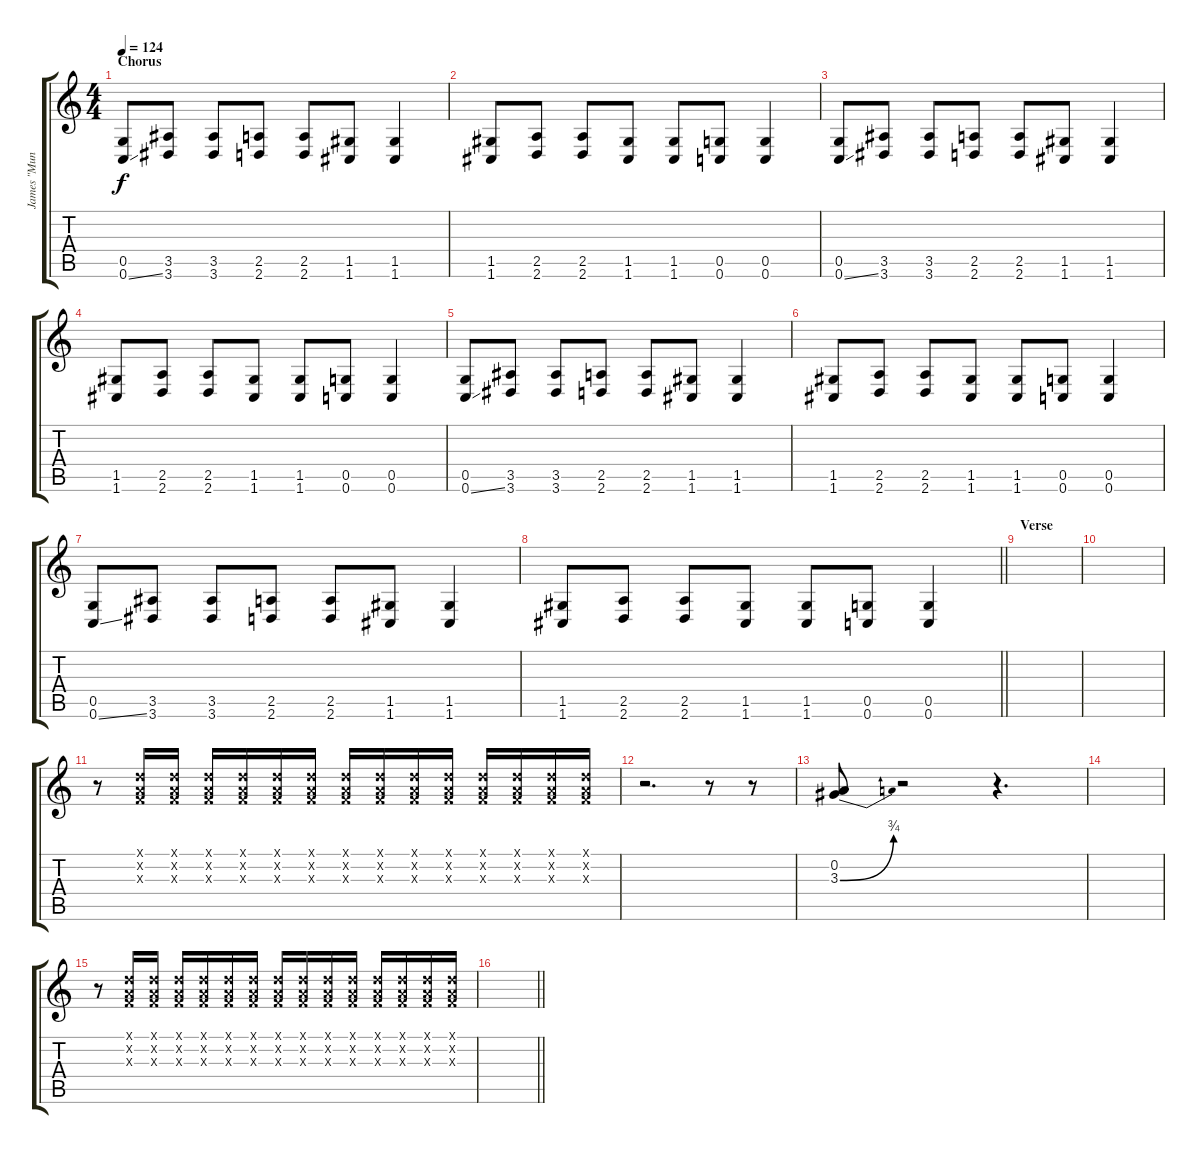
\track ("James \"Munky\" Shaffer" "James \"Mun") {instrument distortionguitar}
\staff {score tabs}
\tuning (D4 A3 F3 C3 G2 C2) {hide}
\ts (4 4)
\section ("" "Chorus")
\tempo 124
\clef g2
\ks c
(0.5 0.6{ss}).8{dy f volume 13} (3.5 3.6).8 (3.5 3.6).8 (2.5 2.6).8 (2.5 2.6).8 (1.5 1.6).8 (1.5 1.6).4 |
(1.5 1.6).8 (2.5 2.6).8 (2.5 2.6).8 (1.5 1.6).8 (1.5 1.6).8 (0.5 0.6).8 (0.5 0.6).4 |
(0.5 0.6{ss}).8 (3.5 3.6).8 (3.5 3.6).8 (2.5 2.6).8 (2.5 2.6).8 (1.5 1.6).8 (1.5 1.6).4 |
(1.5 1.6).8 (2.5 2.6).8 (2.5 2.6).8 (1.5 1.6).8 (1.5 1.6).8 (0.5 0.6).8 (0.5 0.6).4 |
(0.5 0.6{ss}).8 (3.5 3.6).8 (3.5 3.6).8 (2.5 2.6).8 (2.5 2.6).8 (1.5 1.6).8 (1.5 1.6).4 |
(1.5 1.6).8 (2.5 2.6).8 (2.5 2.6).8 (1.5 1.6).8 (1.5 1.6).8 (0.5 0.6).8 (0.5 0.6).4 |
(0.5 0.6{ss}).8 (3.5 3.6).8 (3.5 3.6).8 (2.5 2.6).8 (2.5 2.6).8 (1.5 1.6).8 (1.5 1.6).4 |
\barLineRight lightlight
(1.5 1.6).8 (2.5 2.6).8 (2.5 2.6).8 (1.5 1.6).8 (1.5 1.6).8 (0.5 0.6).8 (0.5 0.6).4 |
\section ("" "Verse")
|
|
r.8 (0.1{x} 0.2{x} 0.3{x}).16 (0.1{x} 0.2{x} 0.3{x}).16 (0.1{x} 0.2{x} 0.3{x}).16 (0.1{x} 0.2{x} 0.3{x}).16 (0.1{x} 0.2{x} 0.3{x}).16 (0.1{x} 0.2{x} 0.3{x}).16 (0.1{x} 0.2{x} 0.3{x}).16 (0.1{x} 0.2{x} 0.3{x}).16 (0.1{x} 0.2{x} 0.3{x}).16 (0.1{x} 0.2{x} 0.3{x}).16 (0.1{x} 0.2{x} 0.3{x}).16 (0.1{x} 0.2{x} 0.3{x}).16 (0.1{x} 0.2{x} 0.3{x}).16 (0.1{x} 0.2{x} 0.3{x}).16 |
r.2{d} r.8 r.8 |
(0.2 3.3{be (bend 0 0 60 3)}).8{volume 10 instrument distortionguitar} r.2 r.4{d} |
|
r.8{volume 13 instrument overdrivenguitar} (0.1{x} 0.2{x} 0.3{x}).16 (0.1{x} 0.2{x} 0.3{x}).16 (0.1{x} 0.2{x} 0.3{x}).16 (0.1{x} 0.2{x} 0.3{x}).16 (0.1{x} 0.2{x} 0.3{x}).16 (0.1{x} 0.2{x} 0.3{x}).16 (0.1{x} 0.2{x} 0.3{x}).16 (0.1{x} 0.2{x} 0.3{x}).16 (0.1{x} 0.2{x} 0.3{x}).16 (0.1{x} 0.2{x} 0.3{x}).16 (0.1{x} 0.2{x} 0.3{x}).16 (0.1{x} 0.2{x} 0.3{x}).16 (0.1{x} 0.2{x} 0.3{x}).16 (0.1{x} 0.2{x} 0.3{x}).16 |
\barLineRight lightlight
